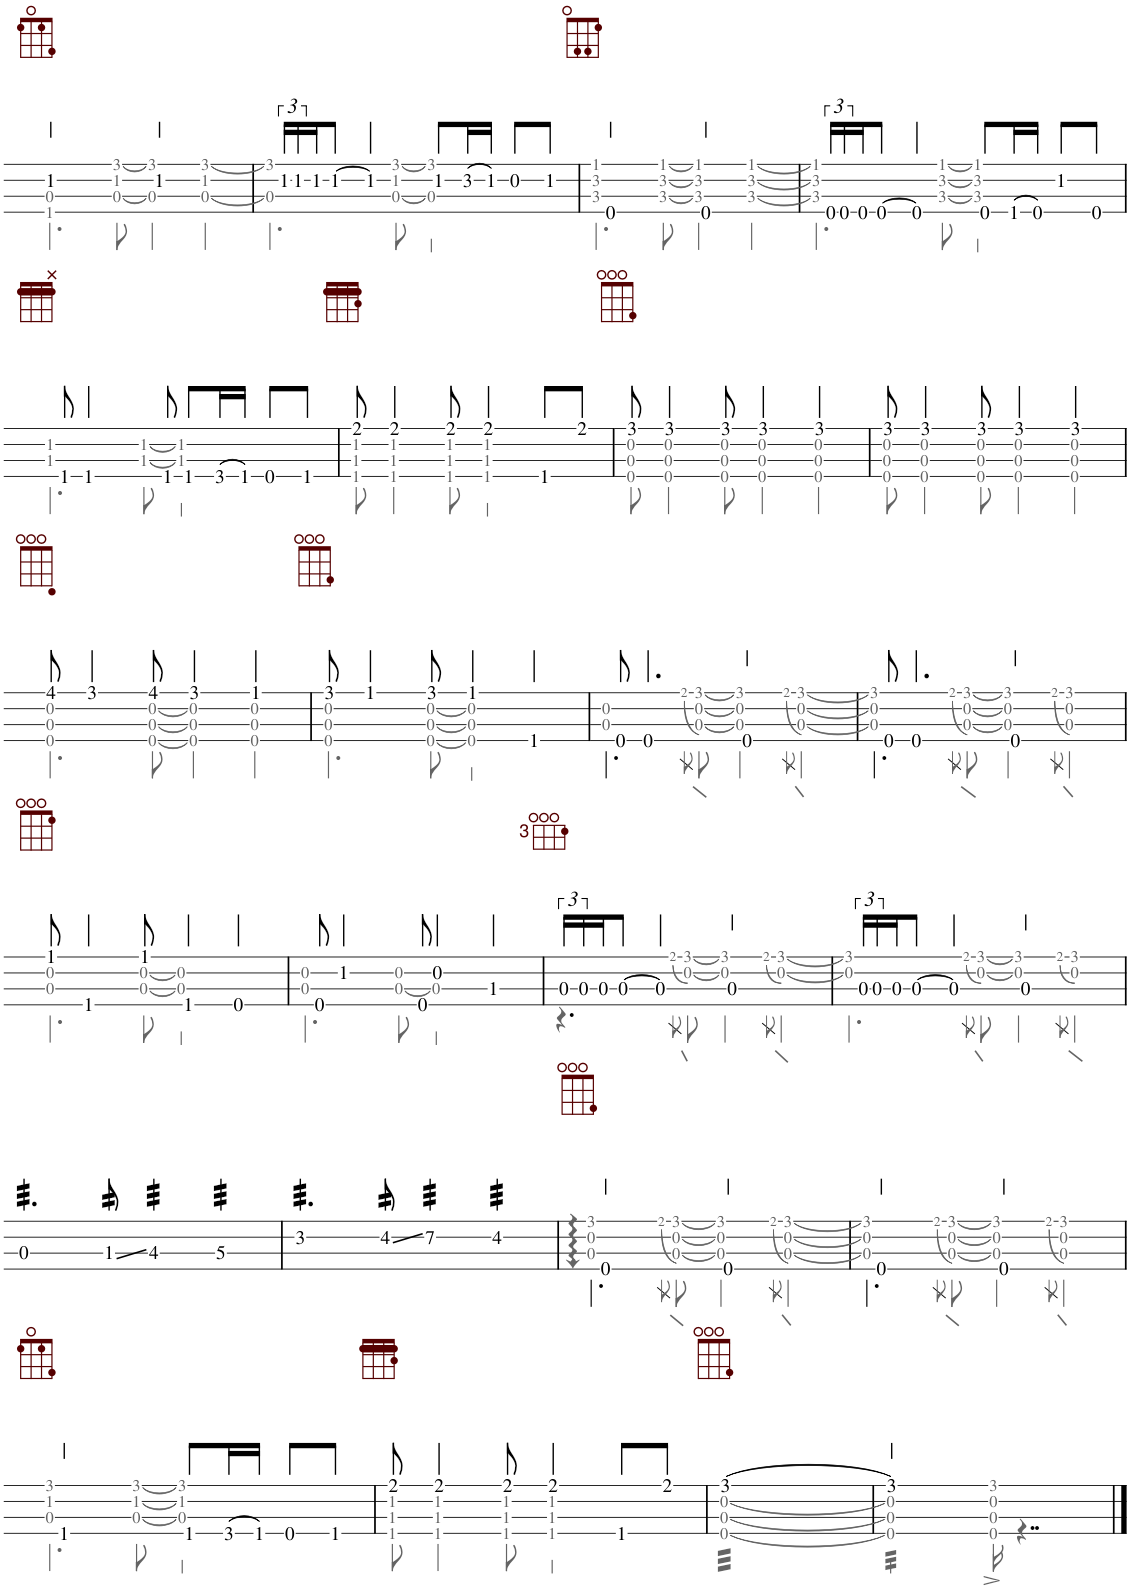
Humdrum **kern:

**kern
*part1
*staff1
*I"Ukulélé [Tablature]
!!LO:PB:g=z
*Trd-2c-3
*k[f#c#g#]
*M4/4
=19
*^
2f/	4.g#X!i\ 4.c!i\
.	[8c!i\ 8f!i\ [8cc!i\
2f/	4c!i\] 4cc!i\]
.	[4c!i\ 4f!i\ [4cc!i\
=20	=20
24f/LL	4.c!i\] 4.cc!i\]
24f/	.
24f/J	.
[8f/J	.
4f/]	.
.	[8c!i\ 8f!i\ [8cc!i\
8f/L	2c!i\] 2cc!i\]
(16g/L	.
16f/JJ)	.
8e/L	.
8f/J	.
=21	=21
2g/	4.e-X!i\ 4.g!i\ 4.b-X!i\
.	[8e-!i\ [8g!i\ [8b-!i\
2g/	4e-!i\] 4g!i\] 4b-!i\]
.	[4e-!i\ [4g!i\ [4b-!i\
=22	=22
24g/LL	4.e-!i\] 4.g!i\] 4.b-!i\]
24g/	.
24g/J	.
[8g/J	.
4g/]	.
.	[8e-X!i\ [8g!i\ [8b-X!i\
8g/L	2e-!i\] 2g!i\] 2b-!i\]
(16a-X/L	.
16g/JJ)	.
8f/L	.
8g/J	.
!!LO:LB:g=z	!!
=23	=23
8a-X/	4.c#X!i\ 4.f!i\
4g#X/	.
8g#/	[8c#!i\ [8f!i\
8a-/L	2c#!i\] 2f!i\]
(16b-X/L	.
16a-/JJ)	.
8g-X/L	.
8a-/J	.
=24	=24
8b/	8g#X!i\ 8c#X!i\ 8f!i\
4b/	4g#!i\ 4c#!i\ 4f!i\
8b/	8g#!i\ 8c#!i\ 8f!i\
4b/	2g#!i\ 2c#!i\ 2f!i\
8a-X/L	.
8b/J	.
=25	=25
8cc/	8g!i\ 8c!i\ 8e!i\
4cc/	4g!i\ 4c!i\ 4e!i\
8cc/	8g!i\ 8c!i\ 8e!i\
4cc/	4g!i\ 4c!i\ 4e!i\
4cc/	4g!i\ 4c!i\ 4e!i\
=26	=26
8cc/	8g!i\ 8c!i\ 8e!i\
4cc/	4g!i\ 4c!i\ 4e!i\
8cc/	8g!i\ 8c!i\ 8e!i\
4cc/	4g!i\ 4c!i\ 4e!i\
4cc/	4g!i\ 4c!i\ 4e!i\
!!LO:LB:g=z	!!
=27	=27
8dd-X/	4.g!i\ 4.c!i\ 4.e!i\
4cc/	.
8dd-/	[8g!i\ [8c!i\ [8e!i\
4cc/	4g!i\] 4c!i\] 4e!i\]
4b-X/	4g!i\ 4c!i\ 4e!i\
=28	=28
8cc/	4.g!i\ 4.c!i\ 4.e!i\
4b-X/	.
8cc/	[8g!i\ [8c!i\ [8e!i\
4b-/	2g!i\] 2c!i\] 2e!i\]
4a-X/	.
=29	=29
8g/	4.c!i\ 4.e!i\
4.g/	.
.	(8qbi\
.	[8c!i\ [8e!i\ [8cc!i\)
2g/	4c!i\] 4e!i\] 4cc!i\]
.	(8qbi\
.	[4c!i\ [4e!i\ [4cc!i\)
=30	=30
8g/	4.c!i\] 4.e!i\] 4.cc!i\]
4.g/	.
.	(8qbi\
.	[8c!i\ [8e!i\ [8cc!i\)
2g/	4c!i\] 4e!i\] 4cc!i\]
.	(8qbi\
.	4c!i\ 4e!i\ 4cc!i\)
!!LO:LB:g=z	!!
=31	=31
8b-X/	4.c!i\ 4.e!i\
4a-X/	.
8b-/	[8c!i\ [8e!i\
4a-/	2c!i\] 2e!i\]
4g/	.
=32	=32
8g/	4.c!i\ 4.e!i\
4f/	.
8g/	[8c!i\ 8e!i\
4e/	2c!i\]
4d-X/	.
=33	=33
24c/LL	4.r
24c/	.
24c/J	.
[8c/J	.
4c/]	.
.	(8qbi\
.	[8e!i\ [8cc!i\)
2c/	4e!i\] 4cc!i\]
.	(8qbi\
.	[4e!i\ [4cc!i\)
=34	=34
24c/LL	4.e!i\] 4.cc!i\]
24c/	.
24c/J	.
[8c/J	.
4c/]	.
.	(8qbi\
.	[8e!i\ [8cc!i\)
2c/	4e!i\] 4cc!i\]
.	(8qbi\
.	4e!i\ 4cc!i\)
*v	*v
!!LO:LB:g=z
=35
4.c/
8d-X/
4e/
4f/
=36
4.g/
8a-X/
4b/
4a-/
=37
*^
2g/	4.c!i\ 4.e!i\ 4.cc!i\
.	(8qbi\
.	[8c!i\ [8e!i\ [8cc!i\)
2g/	4c!i\] 4e!i\] 4cc!i\]
.	(8qbi\
.	[4c!i\ [4e!i\ [4cc!i\)
=38	=38
2g/	4.c!i\] 4.e!i\] 4.cc!i\]
.	(8qbi\
.	[8c!i\ [8e!i\ [8cc!i\)
2g/	4c!i\] 4e!i\] 4cc!i\]
.	(8qbi\
.	4c!i\ 4e!i\ 4cc!i\)
!!LO:LB:g=z	!!
=39	=39
2a-X/	4.c!i\ 4.f!i\ 4.cc!i\
.	[8c!i\ [8f!i\ [8cc!i\
8a-/L	2c!i\] 2f!i\] 2cc!i\]
(16b-X/L	.
16a-/JJ)	.
8g/L	.
8a-/J	.
=40	=40
8b/	8g#X!i\ 8c#X!i\ 8f!i\
4b/	4g#!i\ 4c#!i\ 4f!i\
8b/	8g#!i\ 8c#!i\ 8f!i\
4b/	2g#!i\ 2c#!i\ 2f!i\
8a-X/L	.
8b/J	.
=41	=41
[1cc	[1g!i [1c!i [1e!i
=42	=42
2cc/]	2g!i\] 2c!i\] 2e!i\]
2ryy	16g!i\^ 16c!i\^ 16e!i\^ 16cc!i\^
.	4..r
*v	*v
==
*-
